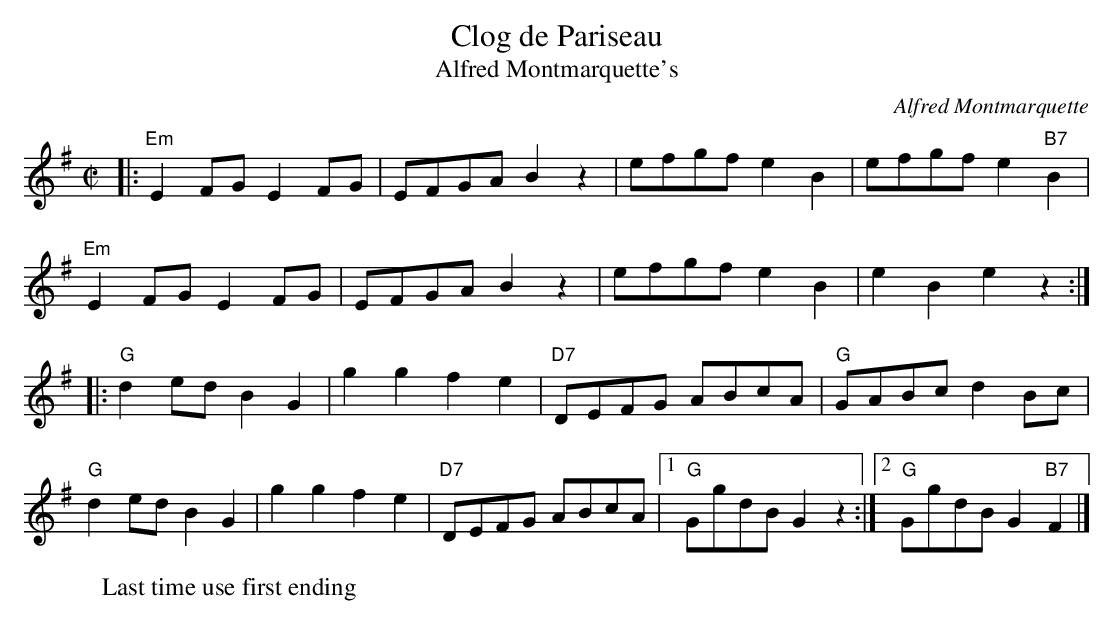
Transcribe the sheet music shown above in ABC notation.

X:1
T:Clog de Pariseau
T:Alfred Montmarquette's
C:Alfred Montmarquette
M:C|
L:1/8
K:Em
|:"Em"E2 FG E2 FG | EFGA B2 z2 | efgf e2 B2 | efgf e2 "B7"B2 |
"Em"E2 FG E2 FG | EFGA B2 z2 | efgf e2 B2 | e2 B2 e2 z2 :|
|:"G"d2 ed B2 G2 | g2 g2 f2 e2 | "D7"DEFG ABcA | "G"GABc d2 Bc |
"G"d2 ed B2 G2 | g2 g2 f2 e2 |\
 "D7"DEFG ABcA |1 "G"GgdB G2 z2 :|2 "G"GgdB G2 "B7"F2 |]
W:                                                                                     Last time use first ending
